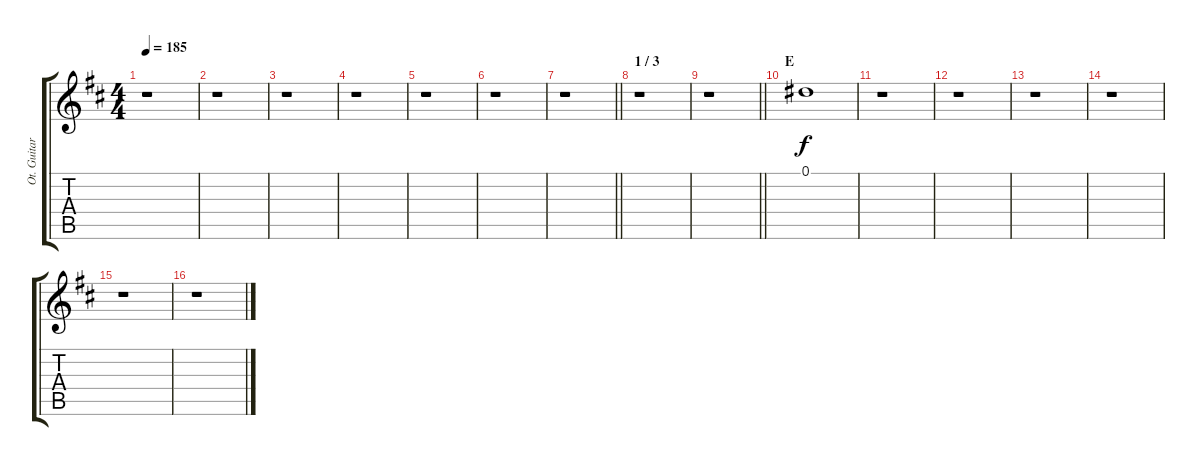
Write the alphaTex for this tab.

\track ("Ot. Guitar 2" "Ot. Guitar") {instrument distortionguitar}
\staff {score tabs}
\tuning (Eb4 Bb3 Gb3 Db3 Ab2 Eb2) {hide}
\ts (4 4)
\tempo 185
\clef g2
\ks d
r.1{dy f} |
r.1 |
r.1 |
r.1 |
r.1 |
r.1 |
\barLineRight lightlight
r.1 |
\section ("" "1 / 3")
r.1 |
\barLineRight lightlight
r.1 |
\section ("" "E")
0.1.1 |
r.1 |
r.1 |
r.1 |
r.1 |
r.1 |
r.1
